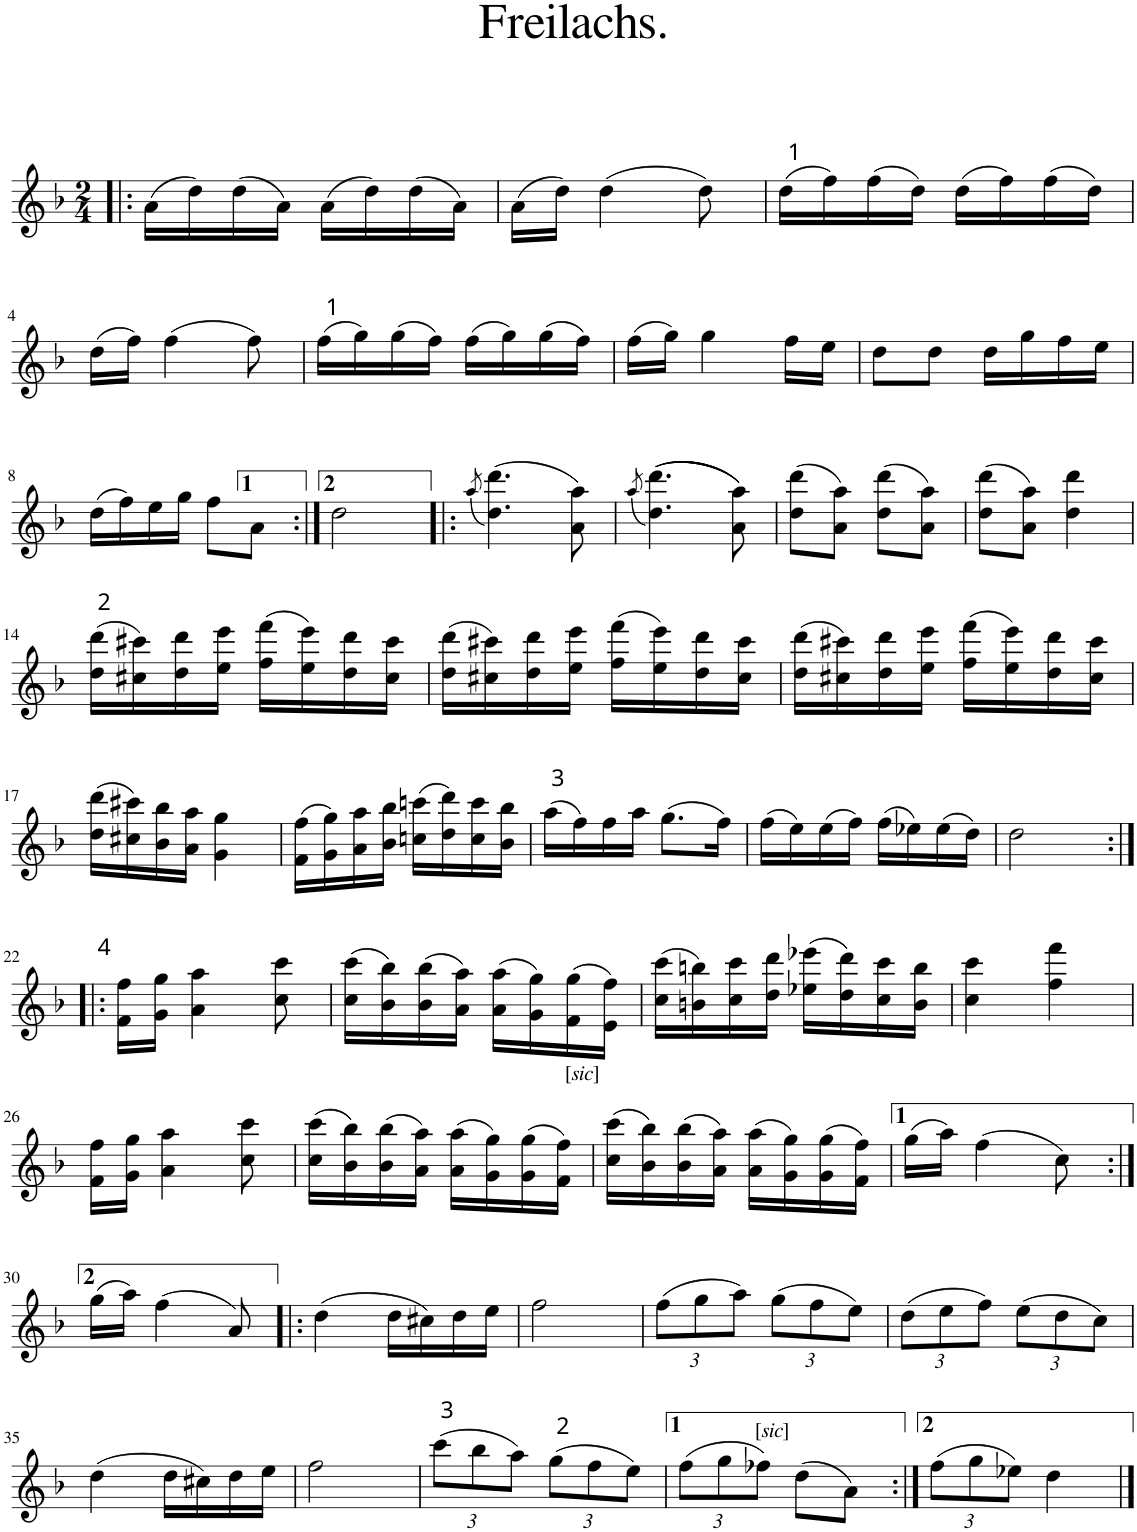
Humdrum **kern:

**kern
*part1
*staff1
*I"Piano
*I'Pno.
*clefG2
*k[b-]
*d:
*M2/4
=1!|:
(16a\LL
16dd\)
(16dd\
16a\JJ)
(16a\LL
16dd\)
(16dd\
16a\JJ)
=2
(16a\LL
16dd\JJ)
(4dd\
8dd\)
=3
(16dd\LL
16ff\)
(16ff\
16dd\JJ)
(16dd\LL
16ff\)
(16ff\
16dd\JJ)
!!LO:LB:g=z
=4
(16dd\LL
16ff\JJ)
(4ff\
8ff\)
=5
(16ff\LL
16gg\)
(16gg\
16ff\JJ)
(16ff\LL
16gg\)
(16gg\
16ff\JJ)
=6
(16ff\LL
16gg\JJ)
4gg\
16ff\LL
16ee\JJ
=7
8dd\L
8dd\J
16dd\LL
16gg\
16ff\
16ee\JJ
!!LO:LB:g=z
=8
(16dd\LL
16ff\)
16ee\
16gg\JJ
8ff\L
8a\J
=9:|!
2dd\
=10!|:
(8qaa/
(4.dd\ 4.ddd\)
8a\ 8aa\)
=11
(8qaa/
(((4.dd\ 4.ddd\)
8a\ 8aa\)))
=12
(8dd\ 8ddd\L
8a\ 8aa\J)
(8dd\ 8ddd\L
8a\ 8aa\J)
=13
(8dd\ 8ddd\L
8a\ 8aa\J)
4dd\ 4ddd\
!!LO:LB:g=z
=14
(16dd\ 16ddd\LL
16cc#X\ 16ccc#X\)
16dd\ 16ddd\
16ee\ 16eee\JJ
(16ff\ 16fff\LL
16ee\ 16eee\)
16dd\ 16ddd\
16cc#\ 16ccc#\JJ
=15
(16dd\ 16ddd\LL
16cc#X\ 16ccc#X\)
16dd\ 16ddd\
16ee\ 16eee\JJ
(16ff\ 16fff\LL
16ee\ 16eee\)
16dd\ 16ddd\
16cc#\ 16ccc#\JJ
=16
(16dd\ 16ddd\LL
16cc#X\ 16ccc#X\)
16dd\ 16ddd\
16ee\ 16eee\JJ
(16ff\ 16fff\LL
16ee\ 16eee\)
16dd\ 16ddd\
16cc#\ 16ccc#\JJ
!!LO:LB:g=z
=17
(16dd\< 16ddd\<LL
16cc#X\ 16ccc#X\)
16b-\ 16bb-\
16a\ 16aa\JJ
4g\ 4gg\
=18
(16f\ 16ff\LL
16g\ 16gg\)
16a\ 16aa\
16b-\ 16bb-\JJ
(16ccn\ 16cccn\LL
16dd\ 16ddd\)
16cc\ 16ccc\
16b-\ 16bb-\JJ
=19
(16aa\LL
16ff\)
16ff\
16aa\JJ
(8.gg\L
16ff\Jk)
=20
(16ff\LL
16ee\)
(16ee\
16ff\JJ)
(16ff\LL
16ee-X\)
(16ee-\
16dd\JJ)
=21
2dd\
!!LO:LB:g=z
=22:|!|:
16f\ 16ff\LL
16g\ 16gg\JJ
4a\ 4aa\
8cc\ 8ccc\
=23
(16cc\ 16ccc\LL
16b-\ 16bb-\)
(16b-\ 16bb-\
16a\ 16aa\JJ)
(16a\ 16aa\LL
16g\ 16gg\)
!LO:TX:b:t=[
!LO:TX:b:i:t=sic
!LO:TX:b:t=]
(16f\ 16gg\
16e\ 16ff\JJ)
=24
(16cc\ 16ccc\LL
16bn\ 16bbn\)
16cc\ 16ccc\
16dd\ 16ddd\JJ
(16ee-X\ 16eee-X\LL
16dd\ 16ddd\)
16cc\ 16ccc\
16b\ 16bb\JJ
=25
4cc\ 4ccc\
4ff\ 4fff\
!!LO:LB:g=z
=26
16f\ 16ff\LL
16g\ 16gg\JJ
4a\ 4aa\
8cc\ 8ccc\
=27
(16cc\ 16ccc\LL
16b-\ 16bb-\)
(16b-\ 16bb-\
16a\ 16aa\JJ)
(16a\ 16aa\LL
16g\ 16gg\)
(16g\ 16gg\
16f\ 16ff\JJ)
=28
(16cc\ 16ccc\LL
16b-\ 16bb-\)
(16b-\ 16bb-\
16a\ 16aa\JJ)
(16a\ 16aa\LL
16g\ 16gg\)
(16g\ 16gg\
16f\ 16ff\JJ)
=29
(16gg\LL
16aa\JJ)
(4ff\
8cc\)
!!LO:LB:g=z
=30:|!
(16gg\LL
16aa\JJ)
(4ff\
8a/)
=31!|:
(4dd\
16dd\LL
16cc#X\)
16dd\
16ee\JJ
=32
2ff\
=33
*Xbrackettup
(12ff\L
12gg\
12aa\J)
(12gg\L
12ff\
12ee\J)
=34
(12dd\L
12ee\
12ff\J)
(12ee\L
12dd\
12cc\J)
!!LO:LB:g=z
=35
(4dd\
16dd\LL
16cc#X\)
16dd\
16ee\JJ
=36
2ff\
=37
(12ccc\L
12bb-\
12aa\J)
(12gg\L
12ff\
12ee\J)
=38
(12ff\L
12gg\
!LO:TX:a:t=[
!LO:TX:a:i:t=sic
!LO:TX:a:t=]
12ff-X\J)
(8dd\L
8a\J)
=39:|!
(12ff\L
12gg\
12ee-X\J)
4dd\
==
*-
